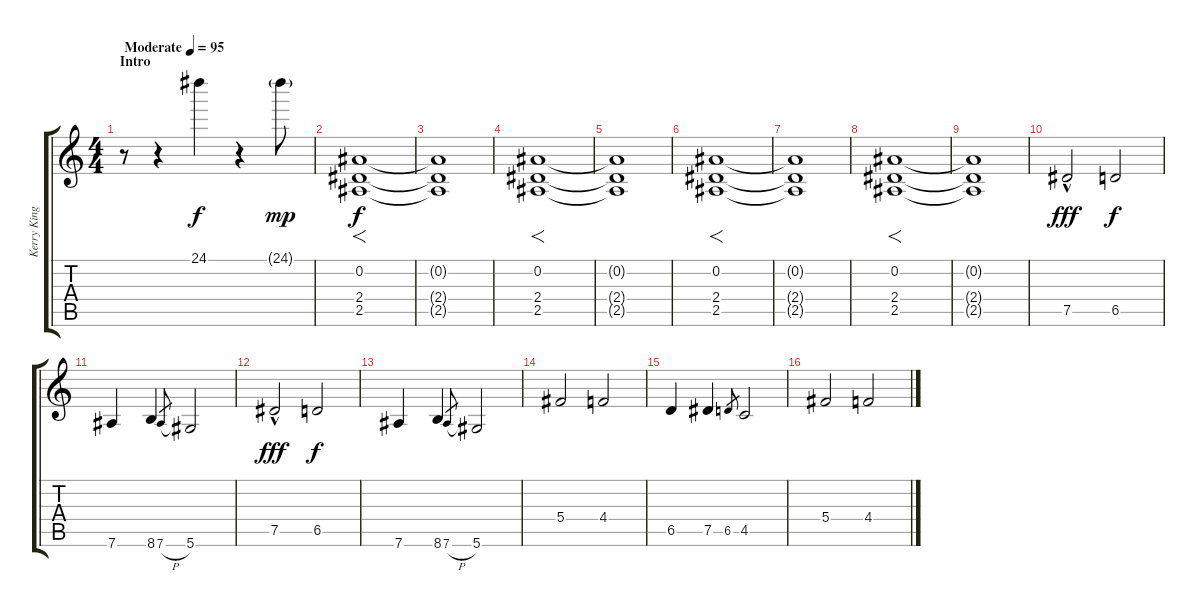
\track ("Kerry King" "Kerry King") {instrument overdrivenguitar}
\staff {score tabs}
\tuning (Eb4 Bb3 Gb3 Db3 Ab2 Eb2) {hide}
\ts (4 4)
\section ("" "Intro")
\tempo (95 "Moderate")
\clef g2
\ks c
r.8{dy f volume 0 instrument overdrivenguitar} r.4{volume 10} 24.1.4 r.4 24.1{g}.8{dy mp} |
(0.2 2.4 2.5).1{f dy f} |
(0.2{t} 2.4{t} 2.5{t}).1 |
(0.2 2.4 2.5).1{f} |
(0.2{t} 2.4{t} 2.5{t}).1 |
(0.2 2.4 2.5).1{f} |
(0.2{t} 2.4{t} 2.5{t}).1 |
(0.2 2.4 2.5).1{f} |
(0.2{t} 2.4{t} 2.5{t}).1 |
7.5{hac}.2{dy fff volume 16 instrument overdrivenguitar} 6.5.2{dy f} |
7.6.4 8.6.4 7.6{h}.8{gr} 5.6.2 |
7.5{hac}.2{dy fff} 6.5.2{dy f} |
7.6.4 8.6.4 7.6{h}.8{gr} 5.6.2 |
5.4.2 4.4.2 |
6.5.4 7.5.4 6.5.8{gr} 4.5.2 |
5.4.2 4.4.2
